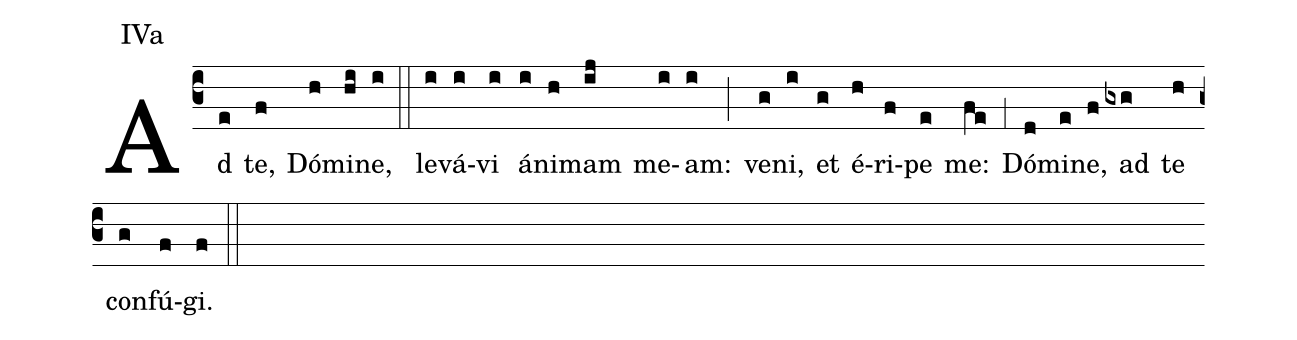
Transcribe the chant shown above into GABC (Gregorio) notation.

annotation: IVa;
%%
(c3) Ad(e) te,(f) Dó(h)mi(hi)ne,(i) (::) le(i)vá(i)vi(i) á(i)ni(h)mam(ij) me(i)am:(i) (;) ve(g)ni,(i) et(g) é(h)ri(f)pe(e) me:(fe) (;1) Dó(d)mi(e)ne,(f) ad(gxg) te(h) con(g)fú(f)gi.(f) (::)
